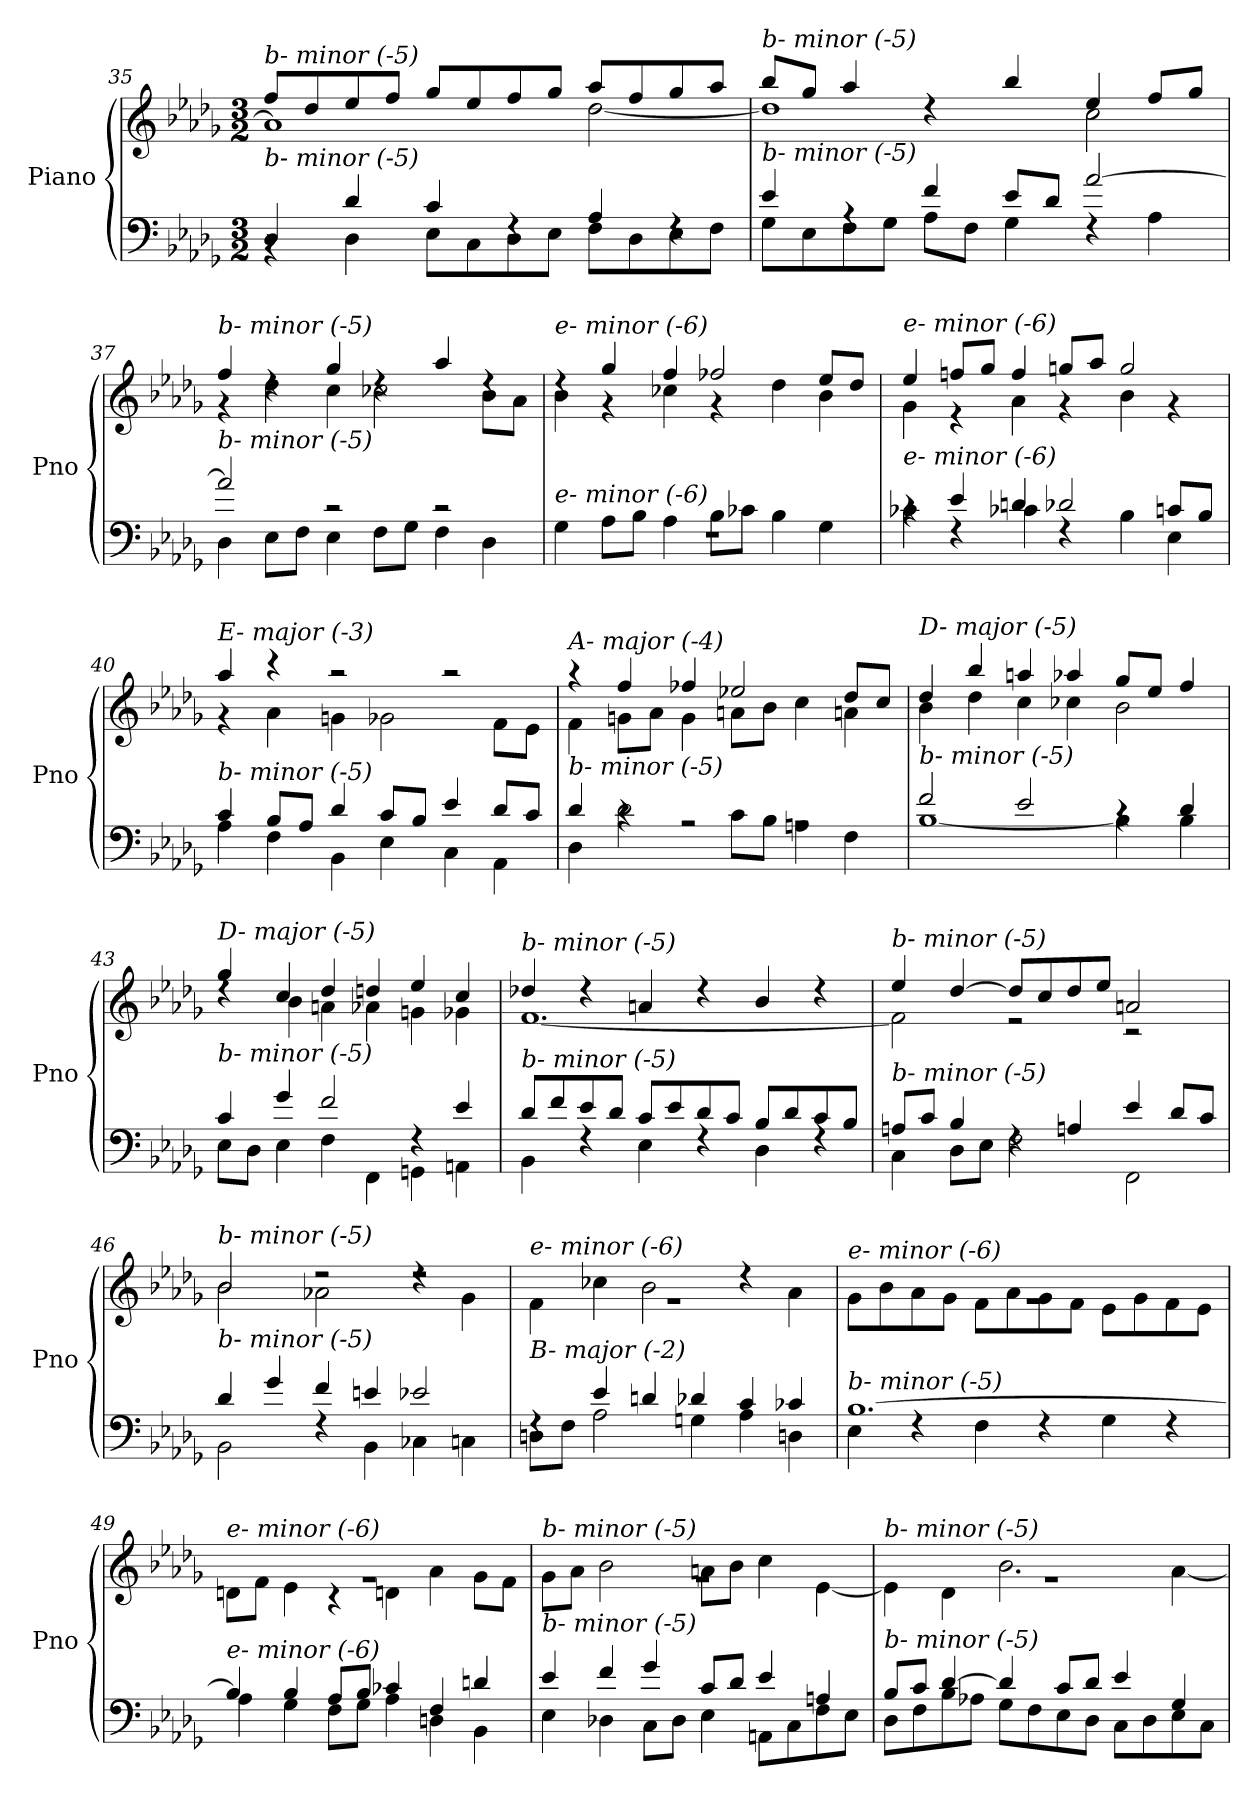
**kern	**kern
*part1	*part1
*staff2	*staff1
*I"Piano	*
*I'Pno	*
*clefF4	*clefG2
*k[b-e-a-d-g-]	*k[b-e-a-d-g-]
*M3/2	*M3/2
=35	=35
*^	*^
!	!	!LO:TX:i:t=b- minor (-5)	!
!LO:TX:i:t=b- minor (-5)	!	!	!
4D-/	4rBB	8ff/L	1a-]
.	.	8dd-/	.
4d-/	4D-\	8ee-/	.
.	.	8ff/J	.
4c/	8E-\L	8gg-/L	.
.	8C\	8ee-/	.
4rF	8D-\	8ff/	.
.	8E-\J	8gg-/J	.
4A-/	8F\L	8aa-/L	[2dd-\
.	8D-\	8ff/	.
4rF	8E-\	8gg-/	.
.	8F\J	8aa-/J	.
!!LO:LB:g=z	!!
=36	=36	=36	=36
!	!	!LO:TX:i:t=b- minor (-5)	!
!LO:TX:i:t=b- minor (-5)	!	!	!
4e-/	8G-\L	8bb-/L	1dd-]
.	8E-\	8gg-/J	.
4rA	8F\	4aa-/	.
.	8G-\J	.	.
4f/	8A-\L	4rdd	.
.	8F\J	.	.
8e-/L	4G-\	4bb-/	.
8d-/J	.	.	.
[2a-/	4rF	4ee-/	2cc\
.	4A-\	8ff/L	.
.	.	8gg-/J	.
=37	=37	=37	=37
!	!	!LO:TX:i:t=b- minor (-5)	!
!LO:TX:i:t=b- minor (-5)	!	!	!
2a-/]	4D-\	4ff/	4r
.	8E-\L	4rdd	4dd-\
.	8F\J	.	.
2r	4E-\	4gg-/	4cc\
.	8F\L	4rdd	2cc-X\
.	8G-\J	.	.
2r	4F\	4aa-/	.
.	4D-\	4rdd	8b-\L
.	.	.	8a-\J
=38	=38	=38	=38
!	!	!LO:TX:i:t=e- minor (-6)	!
!LO:TX:i:t=e- minor (-6)	!	!	!
1.rF	4G-\	4rdd	4b-\
.	8A-\L	4gg-/	4r
.	8B-\J	.	.
.	4A-\	4ff/	4cc-X\
.	8B-\L	2ff-X/	4r
.	8c-X\J	.	.
.	4B-\	.	4dd-\
.	4G-\	8ee-/L	4b-\
.	.	8dd-/J	.
=39	=39	=39	=39
!	!	!LO:TX:i:t=e- minor (-6)	!
!LO:TX:i:t=e- minor (-6)	!	!	!
4rc	4c-X\	4ee-/	4g-\
4e-/	4rF	8ffn/L	4r
.	.	8gg-/J	.
4dn/	4c-X\	4ff/	4a-\
2d-X/	4rF	8ggn/L	4r
.	.	8aa-/J	.
.	4B-\	2gg/	4b-\
8cn/L	4E-\	.	4r
8B-/J	.	.	.
!!LO:LB:g=z	!!
=40	=40	=40	=40
!	!	!LO:TX:i:t=E- major (-3)	!
!LO:TX:i:t=b- minor (-5)	!	!	!
4c/	4A-\	4aa-/	4r
8B-/L	4F\	4r	4a-\
8A-/J	.	.	.
4d-/	4BB-\	2r	4gn\
8c/L	4E-\	.	2g-X\
8B-/J	.	.	.
4e-/	4C\	2r	.
8d-/L	4AA-\	.	8f\L
8c/J	.	.	8e-\J
=41	=41	=41	=41
!	!	!LO:TX:i:t=A- major (-4)	!
!LO:TX:i:t=b- minor (-5)	!	!	!
4d-/	4D-\	4r	4f\
4rc	2d-\	4ff/	8gn\L
.	.	.	8a-\J
2rA	.	4ff-Xi/	4g\
.	8c\L	2ee-X/	8an\L
.	8B-\J	.	8b-\J
2rA	4An\	.	4cc\
.	4F\	8dd-/L	4an\
.	.	8cc/J	.
=42	=42	=42	=42
!	!	!LO:TX:i:t=D- major (-5)	!
!LO:TX:i:t=b- minor (-5)	!	!	!
2f/	[1B-	4dd-/	4b-\
.	.	4bb-/	4dd-\
2e-/	.	4aan/	4cc\
.	.	4aa-X/	4cc-X\
4rc	4B-\]	8gg-/L	2b-\
.	.	8ee-/J	.
4d-/	4B-\	4ff/	.
=43	=43	=43	=43
!	!	!LO:TX:i:t=D- major (-5)	!
!LO:TX:i:t=b- minor (-5)	!	!	!
4c/	8E-\L	4gg-/	4rdd
.	8D-\J	.	.
4g-/	4E-\	4cc/	4b-\
2f/	4F\	4dd-/	4an\
.	4FF\	4ddn/	4a-X\
4rF	4GGn\	4ee-/	4gn\
4e-/	4AAn\	4cc/	4g-X\
!!LO:PB:g=z	!!
=44	=44	=44	=44
!	!	!LO:TX:i:t=b- minor (-5)	!
!LO:TX:i:t=b- minor (-5)	!	!	!
8d-/L	4BB-\	4dd-X/	[1.f
8f/	.	.	.
8e-/	4rF	4r	.
8d-/J	.	.	.
8c/L	4E-\	4an/	.
8e-/	.	.	.
8d-/	4rF	4r	.
8c/J	.	.	.
8B-/L	4D-\	4b-/	.
8d-/	.	.	.
8c/	4rF	4r	.
8B-/J	.	.	.
=45	=45	=45	=45
!	!	!LO:TX:i:t=b- minor (-5)	!
!LO:TX:i:t=b- minor (-5)	!	!	!
8An/L	4C\	4ee-/	2f\]
8c/J	.	.	.
4B-/	8D-\L	[4dd-/	.
.	8E-\J	.	.
4rF	2F\	8dd-/L]	2r
.	.	8cc/	.
4An/	.	8dd-/	.
.	.	8ee-/J	.
4e-/	2FF\	2an/	2r
8d-/L	.	.	.
8c/J	.	.	.
=46	=46	=46	=46
!	!	!LO:TX:i:t=b- minor (-5)	!
!LO:TX:i:t=b- minor (-5)	!	!	!
4d-/	2BB-\	2b-/	2b-\
4g-/	.	.	.
4f/	4rF	2r	2a-X\
4eni/	4BB-\	.	.
2e-/	4C-X\	2r	4rdd
.	4Cn\	.	4g-\
=47	=47	=47	=47
!	!	!LO:TX:i:t=e- minor (-6)	!
!LO:TX:i:t=B- major (-2)	!	!	!
4rF	8Dn\L	1.rg	4f\
.	8F\J	.	.
4e-/	2A-\	.	4cc-X\
4dn/	.	.	2b-\
4d-X/	4Gn\	.	.
4c/	4A-\	.	4rdd
4c-X/	4Dn\	.	4a-\
!!LO:LB:g=z	!!
=48	=48	=48	=48
!	!	!LO:TX:i:t=e- minor (-6)	!
!LO:TX:i:t=b- minor (-5)	!	!	!
[1.B-	4E-\	1.rg	8g-\L
.	.	.	8b-\
.	4rF	.	8a-\
.	.	.	8g-\J
.	4F\	.	8f\L
.	.	.	8a-\
.	4rF	.	8g-\
.	.	.	8f\J
.	4G-\	.	8e-\L
.	.	.	8g-\
.	4rF	.	8f\
.	.	.	8e-\J
=49	=49	=49	=49
!	!	!LO:TX:i:t=e- minor (-6)	!
!LO:TX:i:t=e- minor (-6)	!	!	!
4B-/]	4A-\	1.rg	8dn\L
.	.	.	8f\J
4B-/	4G-\	.	4e-\
8A-/L	8F\L	.	4r
8B-/J	8G-\J	.	.
4c-X/	4A-\	.	4dn\
4F/	4Dn\	.	4a-\
4dn/	4BB-\	.	8g-\L
.	.	.	8f\J
=50	=50	=50	=50
!	!	!LO:TX:i:t=b- minor (-5)	!
!LO:TX:i:t=b- minor (-5)	!	!	!
4e-/	4E-\	1.rg	8g-\L
.	.	.	8a-\J
4f/	4D-X\	.	2b-\
4g-/	8C\L	.	.
.	8D-\J	.	.
8c/L	4E-\	.	8an\L
8d-/J	.	.	8b-\J
4e-/	8AAn\L	.	4cc\
.	8C\	.	.
4An/	8F\	.	[4e-\
.	8E-\J	.	.
=51	=51	=51	=51
!	!	!LO:TX:i:t=b- minor (-5)	!
!LO:TX:i:t=b- minor (-5)	!	!	!
8B-/L	8D-\L	1.rg	4e-\]
8c/J	8F\	.	.
[4d-/	8B-\	.	4d-\
.	8A-X\J	.	.
4d-/]	8G-\L	.	2.b-\
.	8F\	.	.
8c/L	8E-\	.	.
8d-/J	8D-\J	.	.
4e-/	8C\L	.	.
.	8D-\	.	.
4G-/	8E-\	.	[4a-\
.	8C\J	.	.
*v	*v	*	*
*	*v	*v
=	=
*-	*-
